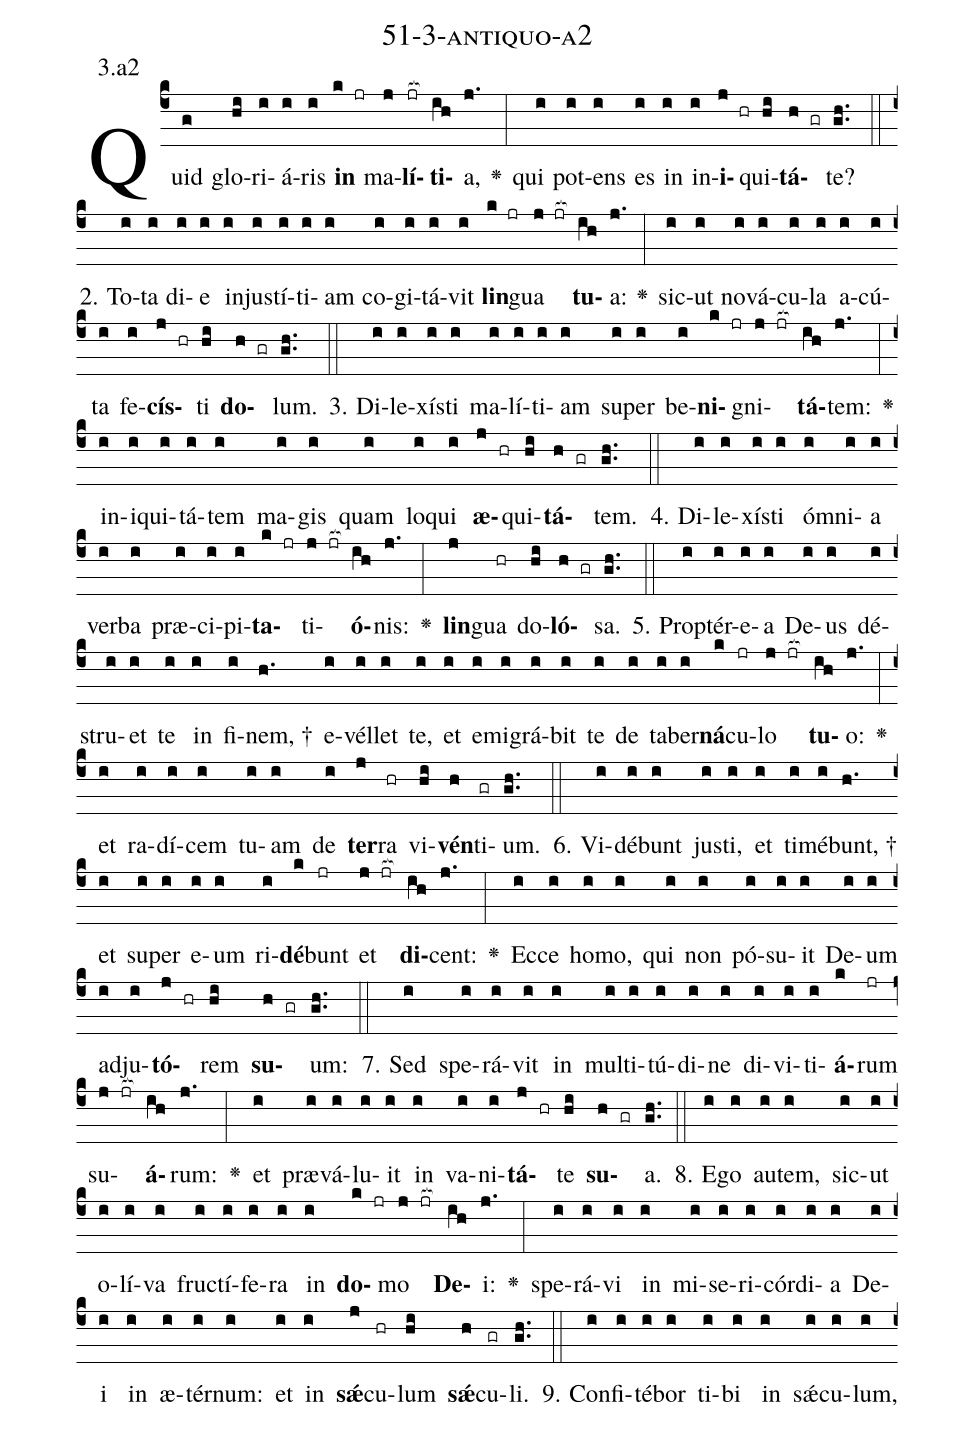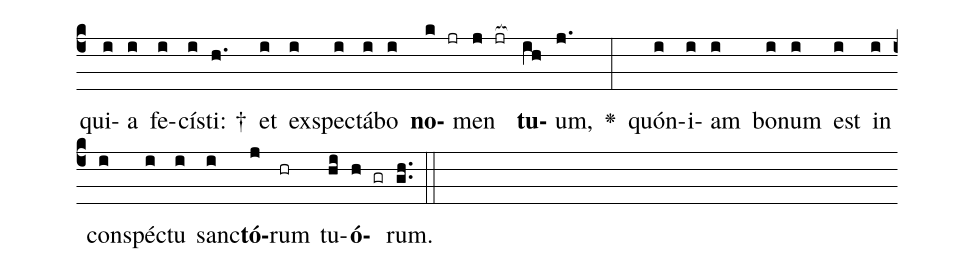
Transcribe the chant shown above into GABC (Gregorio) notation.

name: 51-3-antiquo-a2;
annotation: 3.a2;
%%
(c4)Quid(g) glo(hi)ri(i)á(i)ris(i) <b>in</b>(k jr) ma(j)<b>lí</b>(jr[ocb:1{])<b>ti</b>(ih[ocb:0}])a,(j.) <v>\greheightstar</v>(:) qui(i) pot(i)ens(i) es(i) in(i) in(i)<b>i</b>(j hr)qui(hi)<b>tá</b>(h gr)te?(gh..) (::)
2. To(i)ta(i) di(i)e(i) in(i)jus(i)tí(i)ti(i)am(i) co(i)gi(i)tá(i)vit(i) <b>lin</b>(k jr)gua(j jr[ocb:1{]) <b>tu</b>(ih[ocb:0}])a:(j.) <v>\greheightstar</v>(:) sic(i)ut(i) no(i)vá(i)cu(i)la(i) a(i)cú(i)ta(i) fe(i)<b>cís</b>(j hr)ti(hi) <b>do</b>(h gr)lum.(gh..) (::)
3. Di(i)le(i)xís(i)ti(i) ma(i)lí(i)ti(i)am(i) su(i)per(i) be(i)<b>ni</b>(k jr)gni(j jr[ocb:1{])<b>tá</b>(ih[ocb:0}])tem:(j.) <v>\greheightstar</v>(:) in(i)i(i)qui(i)tá(i)tem(i) ma(i)gis(i) quam(i) lo(i)qui(i) <b>æ</b>(j hr)qui(hi)<b>tá</b>(h gr)tem.(gh..) (::)
4. Di(i)le(i)xís(i)ti(i) óm(i)ni(i)a(i) ver(i)ba(i) præ(i)ci(i)pi(i)<b>ta</b>(k jr)ti(j jr[ocb:1{])<b>ó</b>(ih[ocb:0}])nis:(j.) <v>\greheightstar</v>(:) <b>lin</b>(j)gua(hr) do(hi)<b>ló</b>(h gr)sa.(gh..) (::)
5. Prop(i)tér(i)e(i)a(i) De(i)us(i) dé(i)stru(i)et(i) te(i) in(i) fi(i)nem, †(h.) e(i)vél(i)let(i) te,(i) et(i) e(i)mi(i)grá(i)bit(i) te(i) de(i) ta(i)ber(i)<b>ná</b>(k)cu(jr)lo(j jr[ocb:1{]) <b>tu</b>(ih[ocb:0}])o:(j.) <v>\greheightstar</v>(:) et(i) ra(i)dí(i)cem(i) tu(i)am(i) de(i) <b>ter</b>(j)ra(hr) vi(hi)<b>vén</b>(h)ti(gr)um.(gh..) (::)
6. Vi(i)dé(i)bunt(i) jus(i)ti,(i) et(i) ti(i)mé(i)bunt, †(h.) et(i) su(i)per(i) e(i)um(i) ri(i)<b>dé</b>(k)bunt(jr) et(j jr[ocb:1{]) <b>di</b>(ih[ocb:0}])cent:(j.) <v>\greheightstar</v>(:) Ec(i)ce(i) ho(i)mo,(i) qui(i) non(i) pó(i)su(i)it(i) De(i)um(i) ad(i)ju(i)<b>tó</b>(j hr)rem(hi) <b>su</b>(h gr)um:(gh..) (::)
7. Sed(i) spe(i)rá(i)vit(i) in(i) mul(i)ti(i)tú(i)di(i)ne(i) di(i)vi(i)ti(i)<b>á</b>(k)rum(jr) su(j jr[ocb:1{])<b>á</b>(ih[ocb:0}])rum:(j.) <v>\greheightstar</v>(:) et(i) præ(i)vá(i)lu(i)it(i) in(i) va(i)ni(i)<b>tá</b>(j hr)te(hi) <b>su</b>(h gr)a.(gh..) (::)
8. E(i)go(i) au(i)tem,(i) sic(i)ut(i) o(i)lí(i)va(i) fruc(i)tí(i)fe(i)ra(i) in(i) <b>do</b>(k jr)mo(j jr[ocb:1{]) <b>De</b>(ih[ocb:0}])i:(j.) <v>\greheightstar</v>(:) spe(i)rá(i)vi(i) in(i) mi(i)se(i)ri(i)cór(i)di(i)a(i) De(i)i(i) in(i) æ(i)tér(i)num:(i) et(i) in(i) <b>sǽ</b>(j)cu(hr)lum(hi) <b>sǽ</b>(h)cu(gr)li.(gh..) (::)
9. Con(i)fi(i)té(i)bor(i) ti(i)bi(i) in(i) sǽ(i)cu(i)lum,(i) qui(i)a(i) fe(i)cís(i)ti: †(h.) et(i) ex(i)spec(i)tá(i)bo(i) <b>no</b>(k jr)men(j jr[ocb:1{]) <b>tu</b>(ih[ocb:0}])um,(j.) <v>\greheightstar</v>(:) quón(i)i(i)am(i) bo(i)num(i) est(i) in(i) con(i)spéc(i)tu(i) sanc(i)<b>tó</b>(j)rum(hr) tu(hi)<b>ó</b>(h gr)rum.(gh..) (::)
